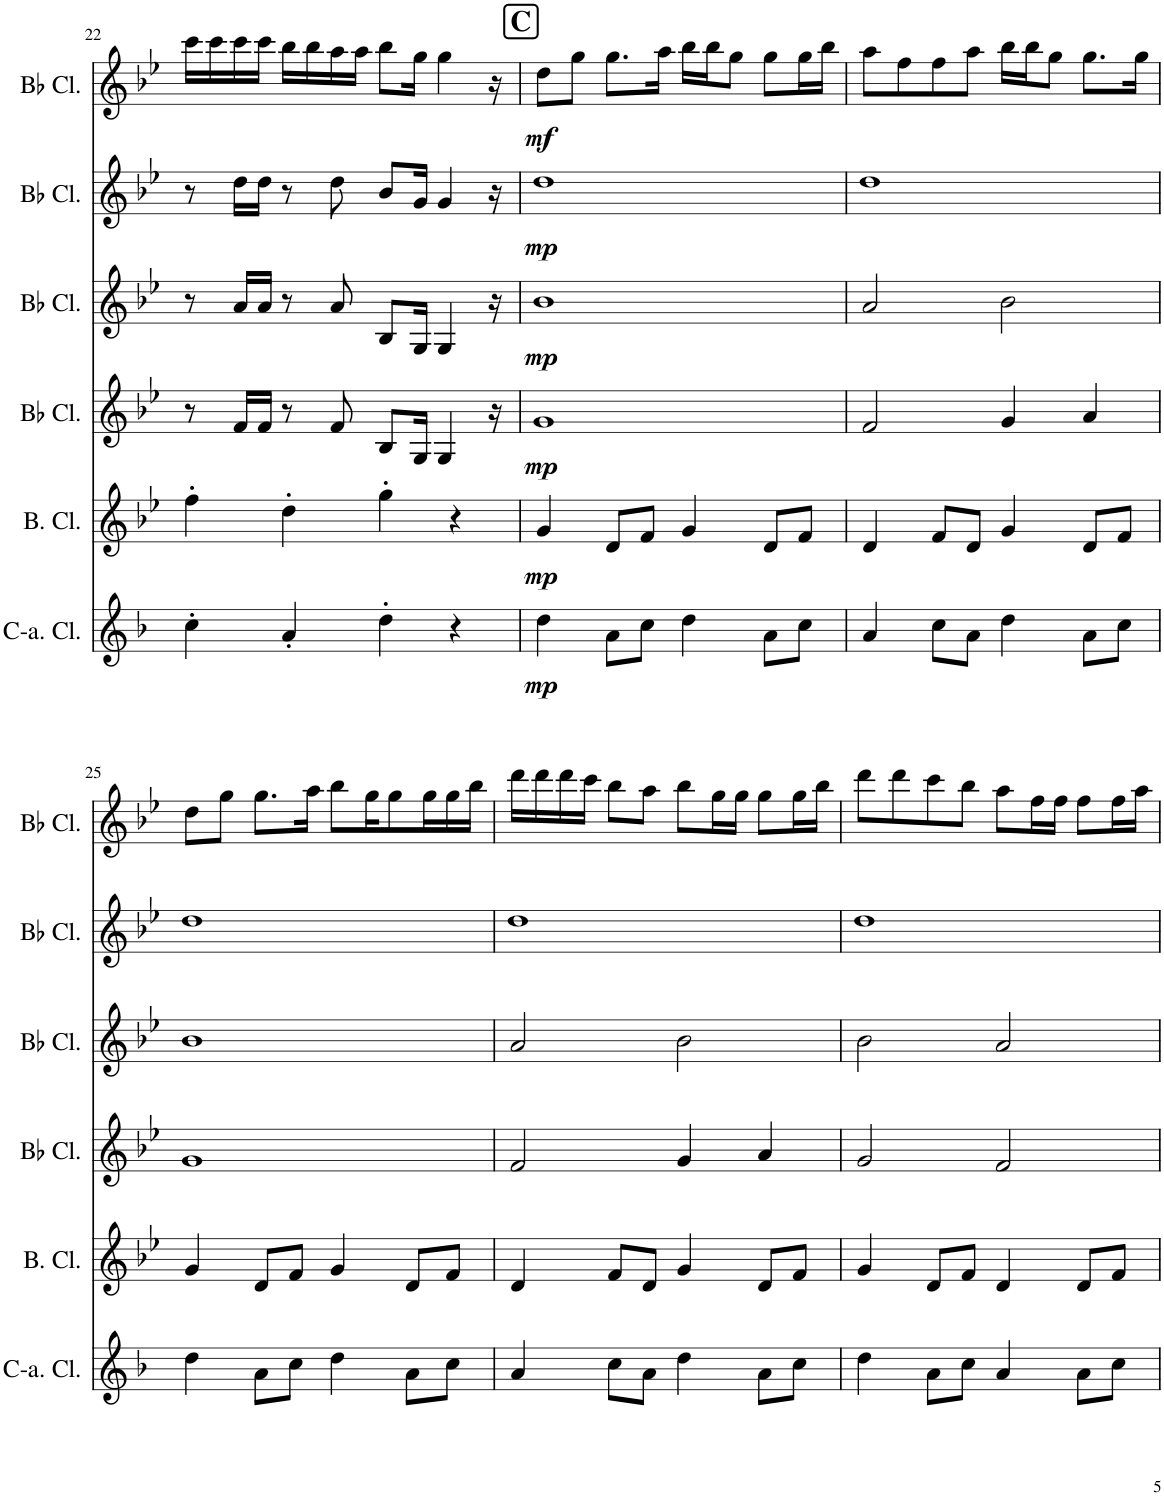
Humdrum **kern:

**kern	**dynam	**kern	**dynam	**kern	**dynam	**kern	**dynam	**kern	**dynam	**kern	**dynam
*part6	*part6	*part5	*part5	*part4	*part4	*part3	*part3	*part2	*part2	*part1	*part1
*staff6	*staff6	*staff5	*staff5	*staff4	*staff4	*staff3	*staff3	*staff2	*staff2	*staff1	*staff1
*I"Contra-alto Clarinet	*	*I"Bass Clarinet	*	*I"Bb Clarinet	*	*I"Bb Clarinet	*	*I"Bb Clarinet	*	*I"Bb Clarinet	*
*I'C-a. Cl.	*	*I'B. Cl.	*	*I'Bb Cl.	*	*I'Bb Cl.	*	*I'Bb Cl.	*	*I'Bb Cl.	*
!!LO:PB:g=z
*clefG2	*	*clefG2	*	*clefG2	*	*clefG2	*	*clefG2	*	*clefG2	*
*Trd12c21	*	*Trd8c14	*	*Trd1c2	*	*Trd1c2	*	*Trd1c2	*	*Trd1c2	*
*k[b-]	*	*k[b-e-]	*	*k[b-e-]	*	*k[b-e-]	*	*k[b-e-]	*	*k[b-e-]	*
*M4/4	*	*M4/4	*	*M4/4	*	*M4/4	*	*M4/4	*	*M4/4	*
=22	=22	=22	=22	=22	=22	=22	=22	=22	=22	=22	=22
4cc'\	.	4ff'\	.	8r	.	8r	.	8r	.	16ccc\LL	.
.	.	.	.	.	.	.	.	.	.	16ccc\	.
.	.	.	.	16f/LL	.	16a/LL	.	16dd\LL	.	16ccc\	.
.	.	.	.	16f/JJ	.	16a/JJ	.	16dd\JJ	.	16ccc\JJ	.
4a'/	.	4dd'\	.	8r	.	8r	.	8r	.	16bb-\LL	.
.	.	.	.	.	.	.	.	.	.	16bb-\	.
.	.	.	.	8f/	.	8a/	.	8dd\	.	16aa\	.
.	.	.	.	.	.	.	.	.	.	16aa\JJ	.
4dd'\	.	4gg'\	.	8B-/L	.	8B-/L	.	8b-/L	.	8bb-\L	.
.	.	.	.	16G/Jk	.	16G/Jk	.	16g/Jk	.	16gg\Jk	.
.	.	.	.	4G/	.	4G/	.	4g/	.	4gg\	.
4r	.	4r	.	.	.	.	.	.	.	.	.
.	.	.	.	16r	.	16r	.	16r	.	16r	.
!!LO:REH:place=s1:a:B:cj:fs=14:t=C
=23	=23	=23	=23	=23	=23	=23	=23	=23	=23	=23	=23
!	!LO:DY:b	!	!LO:DY:b	!	!LO:DY:b	!	!LO:DY:b	!	!LO:DY:b	!	!LO:DY:b
4dd\	mp	4g/	mp	1g	mp	1b-	mp	1dd	mp	8dd\L	mf
.	.	.	.	.	.	.	.	.	.	8gg\J	.
8a\L	.	8d/L	.	.	.	.	.	.	.	8.gg\L	.
8cc\J	.	8f/J	.	.	.	.	.	.	.	.	.
.	.	.	.	.	.	.	.	.	.	16aa\Jk	.
4dd\	.	4g/	.	.	.	.	.	.	.	16bb-\LL	.
.	.	.	.	.	.	.	.	.	.	16bb-\J	.
.	.	.	.	.	.	.	.	.	.	8gg\J	.
8a\L	.	8d/L	.	.	.	.	.	.	.	8gg\L	.
8cc\J	.	8f/J	.	.	.	.	.	.	.	16gg\L	.
.	.	.	.	.	.	.	.	.	.	16bb-\JJ	.
=24	=24	=24	=24	=24	=24	=24	=24	=24	=24	=24	=24
4a/	.	4d/	.	2f/	.	2a/	.	1dd	.	8aa\L	.
.	.	.	.	.	.	.	.	.	.	8ff\	.
8cc\L	.	8f/L	.	.	.	.	.	.	.	8ff\	.
8a\J	.	8d/J	.	.	.	.	.	.	.	8aa\J	.
4dd\	.	4g/	.	4g/	.	2b-\	.	.	.	16bb-\LL	.
.	.	.	.	.	.	.	.	.	.	16bb-\J	.
.	.	.	.	.	.	.	.	.	.	8gg\J	.
8a\L	.	8d/L	.	4a/	.	.	.	.	.	8.gg\L	.
8cc\J	.	8f/J	.	.	.	.	.	.	.	.	.
.	.	.	.	.	.	.	.	.	.	16gg\Jk	.
!!LO:LB:g=z
=25	=25	=25	=25	=25	=25	=25	=25	=25	=25	=25	=25
4dd\	.	4g/	.	1g	.	1b-	.	1dd	.	8dd\L	.
.	.	.	.	.	.	.	.	.	.	8gg\J	.
8a\L	.	8d/L	.	.	.	.	.	.	.	8.gg\L	.
8cc\J	.	8f/J	.	.	.	.	.	.	.	.	.
.	.	.	.	.	.	.	.	.	.	16aa\Jk	.
4dd\	.	4g/	.	.	.	.	.	.	.	8bb-\L	.
.	.	.	.	.	.	.	.	.	.	16gg\K	.
.	.	.	.	.	.	.	.	.	.	8gg\	.
8a\L	.	8d/L	.	.	.	.	.	.	.	.	.
.	.	.	.	.	.	.	.	.	.	16gg\L	.
8cc\J	.	8f/J	.	.	.	.	.	.	.	16gg\	.
.	.	.	.	.	.	.	.	.	.	16bb-\JJ	.
=26	=26	=26	=26	=26	=26	=26	=26	=26	=26	=26	=26
4a/	.	4d/	.	2f/	.	2a/	.	1dd	.	16ddd\LL	.
.	.	.	.	.	.	.	.	.	.	16ddd\	.
.	.	.	.	.	.	.	.	.	.	16ddd\	.
.	.	.	.	.	.	.	.	.	.	16ccc\JJ	.
8cc\L	.	8f/L	.	.	.	.	.	.	.	8bb-\L	.
8a\J	.	8d/J	.	.	.	.	.	.	.	8aa\J	.
4dd\	.	4g/	.	4g/	.	2b-\	.	.	.	8bb-\L	.
.	.	.	.	.	.	.	.	.	.	16gg\L	.
.	.	.	.	.	.	.	.	.	.	16gg\JJ	.
8a\L	.	8d/L	.	4a/	.	.	.	.	.	8gg\L	.
8cc\J	.	8f/J	.	.	.	.	.	.	.	16gg\L	.
.	.	.	.	.	.	.	.	.	.	16bb-\JJ	.
=27	=27	=27	=27	=27	=27	=27	=27	=27	=27	=27	=27
4dd\	.	4g/	.	2g/	.	2b-\	.	1dd	.	8ddd\L	.
.	.	.	.	.	.	.	.	.	.	8ddd\	.
8a\L	.	8d/L	.	.	.	.	.	.	.	8ccc\	.
8cc\J	.	8f/J	.	.	.	.	.	.	.	8bb-\J	.
4a/	.	4d/	.	2f/	.	2a/	.	.	.	8aa\L	.
.	.	.	.	.	.	.	.	.	.	16ff\L	.
.	.	.	.	.	.	.	.	.	.	16ff\JJ	.
8a\L	.	8d/L	.	.	.	.	.	.	.	8ff\L	.
8cc\J	.	8f/J	.	.	.	.	.	.	.	16ff\L	.
.	.	.	.	.	.	.	.	.	.	16aa\JJ	.
=	=	=	=	=	=	=	=	=	=	=	=
*-	*-	*-	*-	*-	*-	*-	*-	*-	*-	*-	*-
